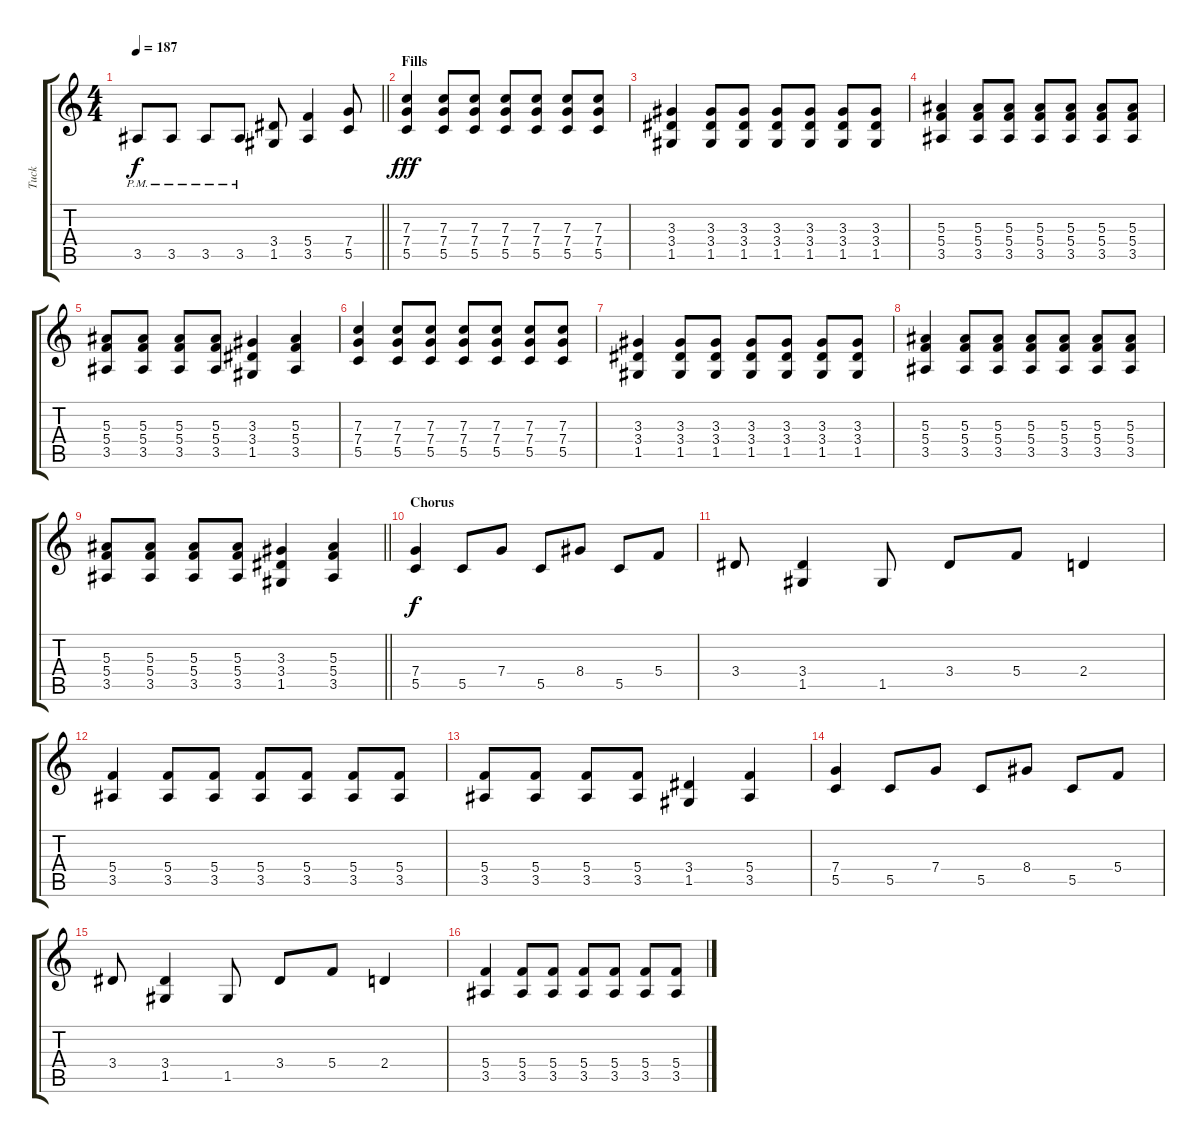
\track ("Tuck" "Tuck") {instrument overdrivenguitar}
\staff {score tabs}
\tuning (D4 A3 F3 C3 G2 C2) {hide}
\ts (4 4)
\tempo 187
\clef g2
\barLineRight lightlight
\ks c
3.5{pm}.8{dy f} 3.5{pm}.8 3.5{pm}.8 3.5{pm}.8 (3.4 1.5).8 (5.4 3.5).4 (7.4 5.5).8 |
\section ("" "Fills")
(7.3 7.4 5.5).4{dy fff} (7.3 7.4 5.5).8 (7.3 7.4 5.5).8 (7.3 7.4 5.5).8 (7.3 7.4 5.5).8 (7.3 7.4 5.5).8 (7.3 7.4 5.5).8 |
(3.3 3.4 1.5).4 (3.3 3.4 1.5).8 (3.3 3.4 1.5).8 (3.3 3.4 1.5).8 (3.3 3.4 1.5).8 (3.3 3.4 1.5).8 (3.3 3.4 1.5).8 |
(5.3 5.4 3.5).4 (5.3 5.4 3.5).8 (5.3 5.4 3.5).8 (5.3 5.4 3.5).8 (5.3 5.4 3.5).8 (5.3 5.4 3.5).8 (5.3 5.4 3.5).8 |
(5.3 5.4 3.5).8 (5.3 5.4 3.5).8 (5.3 5.4 3.5).8 (5.3 5.4 3.5).8 (3.3 3.4 1.5).4 (5.3 5.4 3.5).4 |
(7.3 7.4 5.5).4 (7.3 7.4 5.5).8 (7.3 7.4 5.5).8 (7.3 7.4 5.5).8 (7.3 7.4 5.5).8 (7.3 7.4 5.5).8 (7.3 7.4 5.5).8 |
(3.3 3.4 1.5).4 (3.3 3.4 1.5).8 (3.3 3.4 1.5).8 (3.3 3.4 1.5).8 (3.3 3.4 1.5).8 (3.3 3.4 1.5).8 (3.3 3.4 1.5).8 |
(5.3 5.4 3.5).4 (5.3 5.4 3.5).8 (5.3 5.4 3.5).8 (5.3 5.4 3.5).8 (5.3 5.4 3.5).8 (5.3 5.4 3.5).8 (5.3 5.4 3.5).8 |
\barLineRight lightlight
(5.3 5.4 3.5).8 (5.3 5.4 3.5).8 (5.3 5.4 3.5).8 (5.3 5.4 3.5).8 (3.3 3.4 1.5).4 (5.3 5.4 3.5).4 |
\section ("" "Chorus")
(7.4 5.5).4{dy f} 5.5.8 7.4.8 5.5.8 8.4.8 5.5.8 5.4.8 |
3.4.8 (3.4 1.5).4 1.5.8 3.4.8 5.4.8 2.4.4 |
(5.4 3.5).4 (5.4 3.5).8 (5.4 3.5).8 (5.4 3.5).8 (5.4 3.5).8 (5.4 3.5).8 (5.4 3.5).8 |
(5.4 3.5).8 (5.4 3.5).8 (5.4 3.5).8 (5.4 3.5).8 (3.4 1.5).4 (5.4 3.5).4 |
(7.4 5.5).4 5.5.8 7.4.8 5.5.8 8.4.8 5.5.8 5.4.8 |
3.4.8 (3.4 1.5).4 1.5.8 3.4.8 5.4.8 2.4.4 |
(5.4 3.5).4 (5.4 3.5).8 (5.4 3.5).8 (5.4 3.5).8 (5.4 3.5).8 (5.4 3.5).8 (5.4 3.5).8
